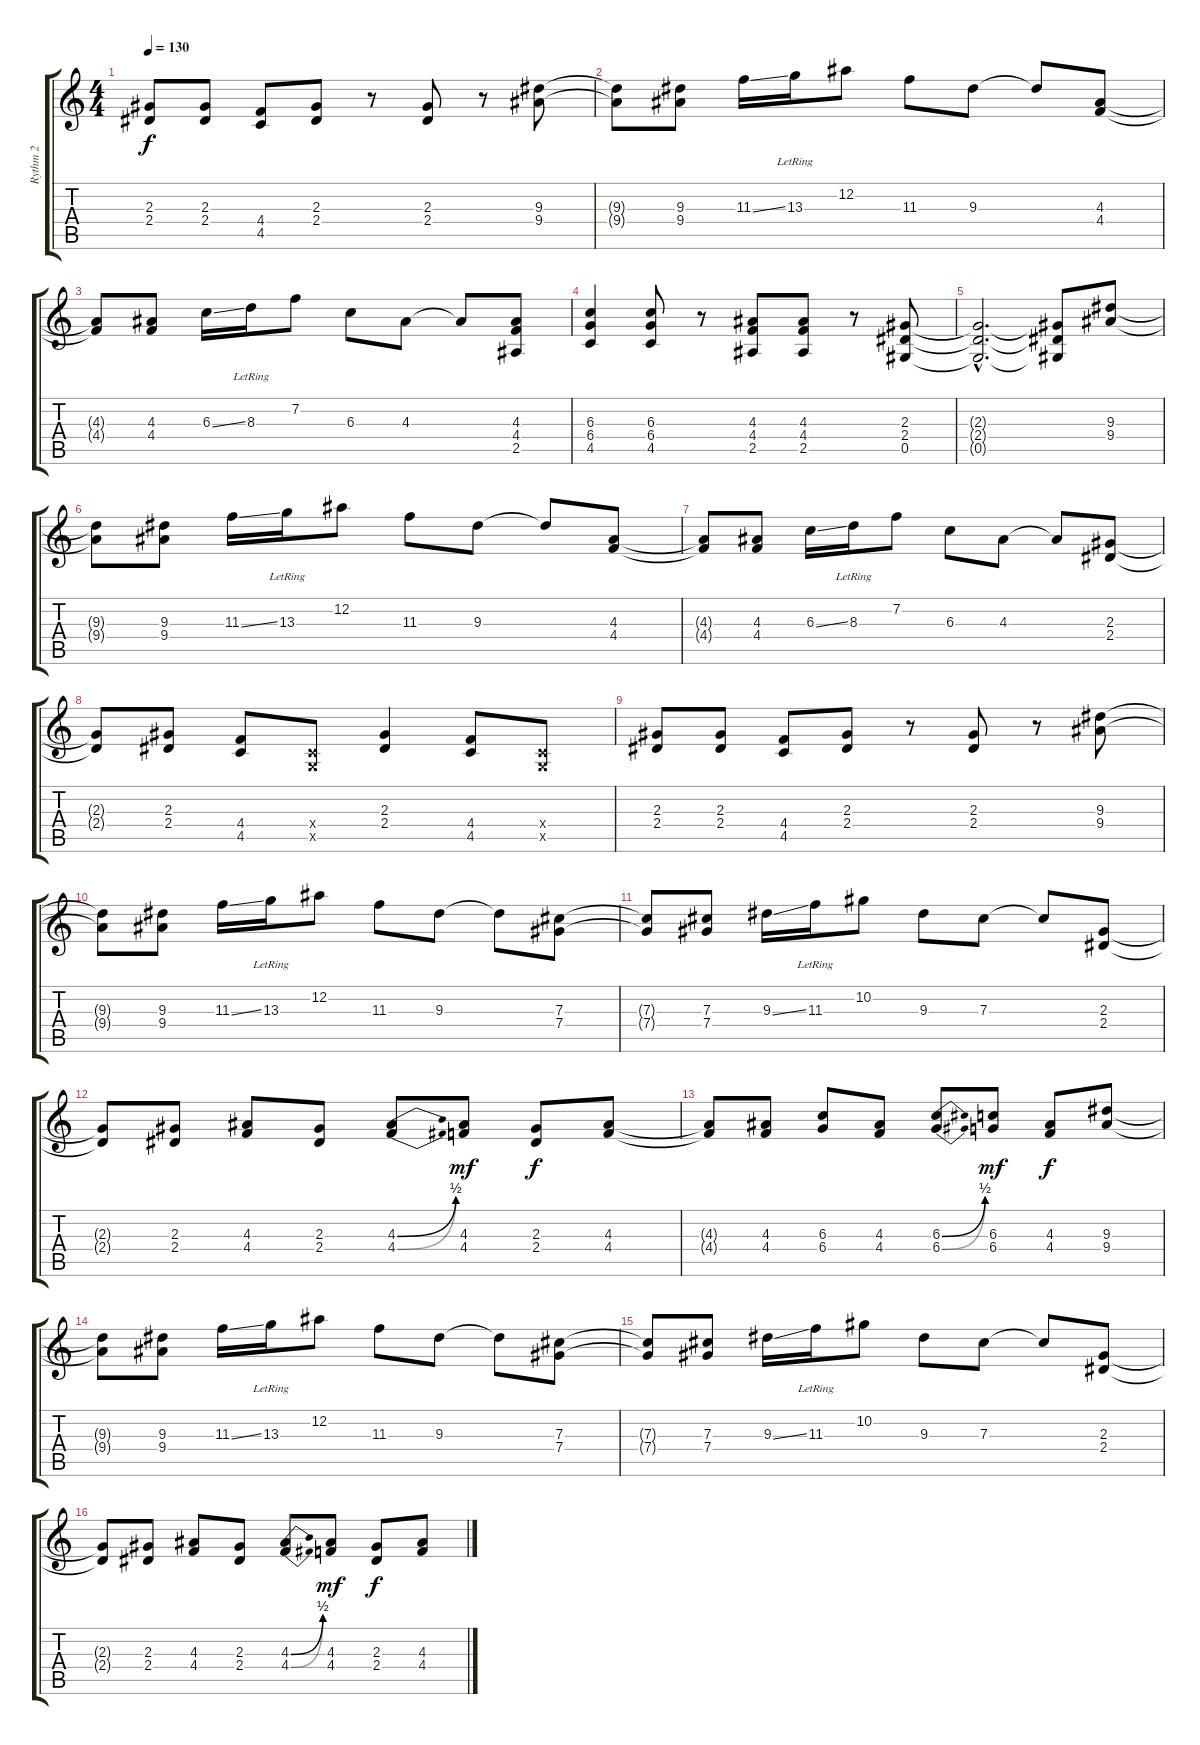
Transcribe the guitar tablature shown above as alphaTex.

\track ("Rythm 2" "Rythm 2") {instrument overdrivenguitar}
\staff {score tabs}
\tuning (Eb4 Bb3 Gb3 Db3 Ab2 Eb2) {hide}
\ts (4 4)
\tempo 130
\clef g2
\ks c
(2.3 2.4).8{dy f} (2.3 2.4).8 (4.4 4.5).8 (2.3 2.4).8 r.8 (2.3 2.4).8 r.8 (9.3 9.4).8 |
(9.3{t} 9.4{t}).8 (9.3 9.4).8 11.3{ss}.16 13.3{lr}.16 12.2.8 11.3.8 9.3.8 9.3{t}.8 (4.3 4.4).8 |
(4.3{t} 4.4{t}).8 (4.3 4.4).8 6.3{ss}.16 8.3{lr}.16 7.2.8 6.3.8 4.3.8 4.3{t}.8 (4.3 4.4 2.5).8 |
(6.3 6.4 4.5).4 (6.3 6.4 4.5).8 r.8 (4.3 4.4 2.5).8 (4.3 4.4 2.5).8 r.8 (2.3 2.4 0.5).8 |
(2.3{hac t} 2.4{hac t} 0.5{hac t}).2{d} (2.3{t} 2.4{t} 0.5{t}).8 (9.3 9.4).8 |
(9.3{t} 9.4{t}).8 (9.3 9.4).8 11.3{ss}.16 13.3{lr}.16 12.2.8 11.3.8 9.3.8 9.3{t}.8 (4.3 4.4).8 |
(4.3{t} 4.4{t}).8 (4.3 4.4).8 6.3{ss}.16 8.3{lr}.16 7.2.8 6.3.8 4.3.8 4.3{t}.8 (2.3 2.4).8 |
(2.3{t} 2.4{t}).8 (2.3 2.4).8 (4.4 4.5).8 (-1.4{x} -1.5{x}).8 (2.3 2.4).4 (4.4 4.5).8 (-1.4{x} -1.5{x}).8 |
(2.3 2.4).8 (2.3 2.4).8 (4.4 4.5).8 (2.3 2.4).8 r.8 (2.3 2.4).8 r.8 (9.3 9.4).8 |
(9.3{t} 9.4{t}).8 (9.3 9.4).8 11.3{ss}.16 13.3{lr}.16 12.2.8 11.3.8 9.3.8 9.3{t}.8 (7.3 7.4).8 |
(7.3{t} 7.4{t}).8 (7.3 7.4).8 9.3{ss}.16 11.3{lr}.16 10.2.8 9.3.8 7.3.8 7.3{t}.8 (2.3 2.4).8 |
(2.3{t} 2.4{t}).8 (2.3 2.4).8 (4.3 4.4).8 (2.3 2.4).8 (4.3{be (bend 0 0 60 2)} 4.4{be (bend 0 0 60 2)}).8 (4.3 4.4).8{dy mf} (2.3 2.4).8{dy f} (4.3 4.4).8 |
(4.3{t} 4.4{t}).8 (4.3 4.4).8 (6.3 6.4).8 (4.3 4.4).8 (6.3{be (bend 0 0 60 2)} 6.4{be (bend 0 0 60 2)}).8 (6.3 6.4).8{dy mf} (4.3 4.4).8{dy f} (9.3 9.4).8 |
(9.3{t} 9.4{t}).8 (9.3 9.4).8 11.3{ss}.16 13.3{lr}.16 12.2.8 11.3.8 9.3.8 9.3{t}.8 (7.3 7.4).8 |
(7.3{t} 7.4{t}).8 (7.3 7.4).8 9.3{ss}.16 11.3{lr}.16 10.2.8 9.3.8 7.3.8 7.3{t}.8 (2.3 2.4).8 |
(2.3{t} 2.4{t}).8 (2.3 2.4).8 (4.3 4.4).8 (2.3 2.4).8 (4.3{be (bend 0 0 60 2)} 4.4{be (bend 0 0 60 2)}).8 (4.3 4.4).8{dy mf} (2.3 2.4).8{dy f} (4.3 4.4).8
